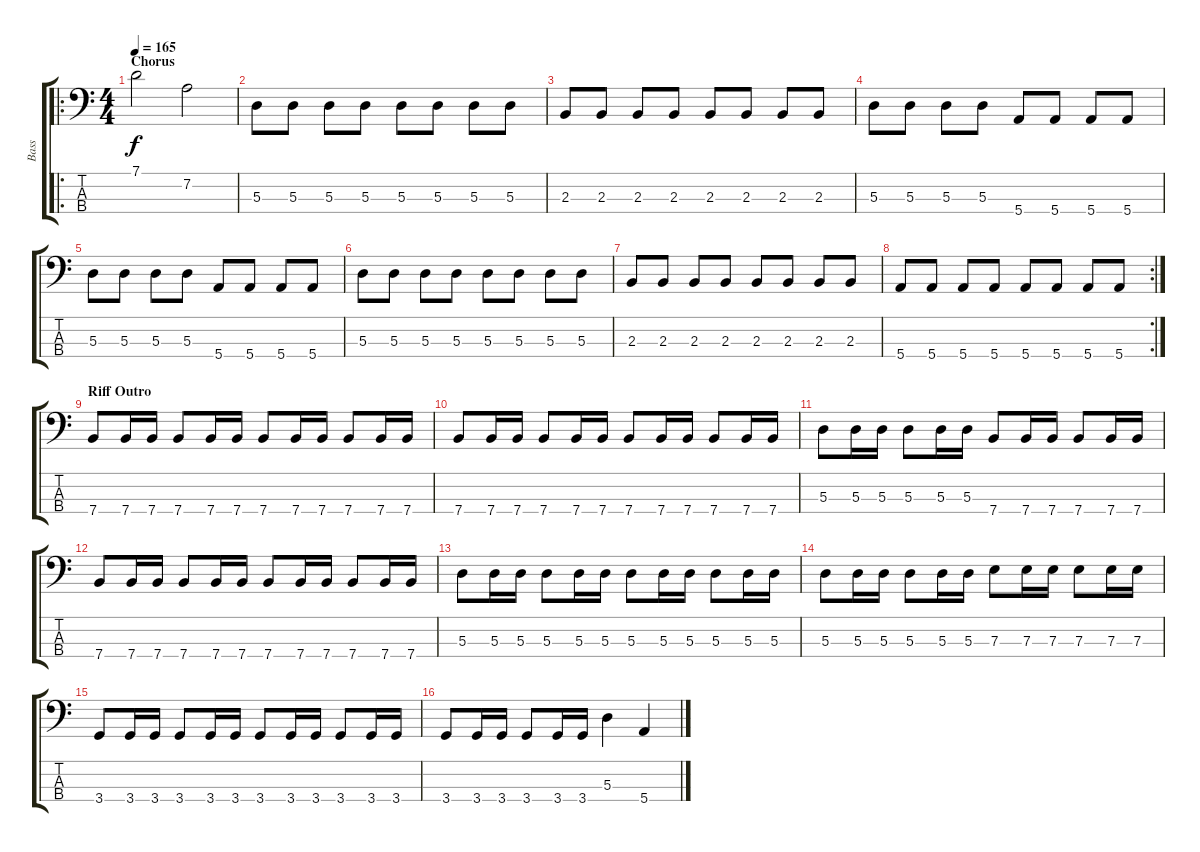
\track ("Bass" "Bass") {instrument electricbassfinger}
\staff {score tabs}
\tuning (G2 D2 A1 E1) {hide}
\ro
\ts (4 4)
\section ("" "Chorus")
\tempo 165
\clef f4
\ks c
7.1.2{dy f} 7.2.2 |
5.3.8 5.3.8 5.3.8 5.3.8 5.3.8 5.3.8 5.3.8 5.3.8 |
2.3.8 2.3.8 2.3.8 2.3.8 2.3.8 2.3.8 2.3.8 2.3.8 |
5.3.8 5.3.8 5.3.8 5.3.8 5.4.8 5.4.8 5.4.8 5.4.8 |
5.3.8 5.3.8 5.3.8 5.3.8 5.4.8 5.4.8 5.4.8 5.4.8 |
5.3.8 5.3.8 5.3.8 5.3.8 5.3.8 5.3.8 5.3.8 5.3.8 |
2.3.8 2.3.8 2.3.8 2.3.8 2.3.8 2.3.8 2.3.8 2.3.8 |
\rc 2
5.4.8 5.4.8 5.4.8 5.4.8 5.4.8 5.4.8 5.4.8 5.4.8 |
\section ("" "Riff Outro")
7.4.8 7.4.16 7.4.16 7.4.8 7.4.16 7.4.16 7.4.8 7.4.16 7.4.16 7.4.8 7.4.16 7.4.16 |
7.4.8 7.4.16 7.4.16 7.4.8 7.4.16 7.4.16 7.4.8 7.4.16 7.4.16 7.4.8 7.4.16 7.4.16 |
5.3.8 5.3.16 5.3.16 5.3.8 5.3.16 5.3.16 7.4.8 7.4.16 7.4.16 7.4.8 7.4.16 7.4.16 |
7.4.8 7.4.16 7.4.16 7.4.8 7.4.16 7.4.16 7.4.8 7.4.16 7.4.16 7.4.8 7.4.16 7.4.16 |
5.3.8 5.3.16 5.3.16 5.3.8 5.3.16 5.3.16 5.3.8 5.3.16 5.3.16 5.3.8 5.3.16 5.3.16 |
5.3.8 5.3.16 5.3.16 5.3.8 5.3.16 5.3.16 7.3.8 7.3.16 7.3.16 7.3.8 7.3.16 7.3.16 |
3.4.8 3.4.16 3.4.16 3.4.8 3.4.16 3.4.16 3.4.8 3.4.16 3.4.16 3.4.8 3.4.16 3.4.16 |
3.4.8 3.4.16 3.4.16 3.4.8 3.4.16 3.4.16 5.3.4 5.4.4
